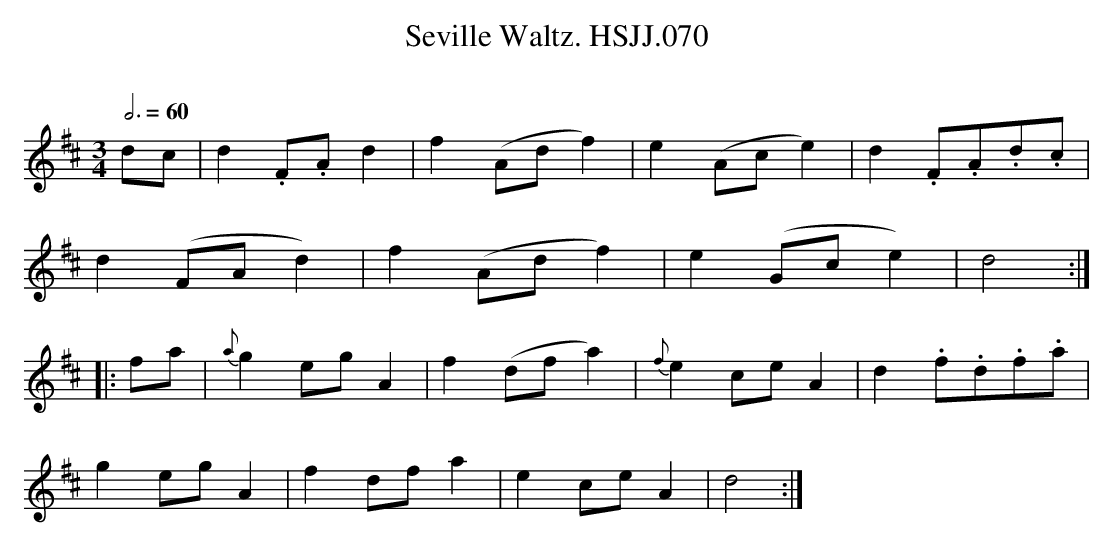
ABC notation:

X:1
T:Seville Waltz. HSJJ.070
M:3/4
L:1/4
Q:3/4=60
O:
K:D
d/c/|d.F/.A/d|f(A/d/f)|e(A/c/e)|d.F/.A/.d/.c/|
d(F/A/d)|f(A/d/f)|e(G/c/e)|d2:|
|:f/a/|{a}ge/g/A|f(d/f/a)|{f}ec/e/A|d.f/.d/.f/.a/|
ge/g/A|fd/f/a|ec/e/A|d2:|
